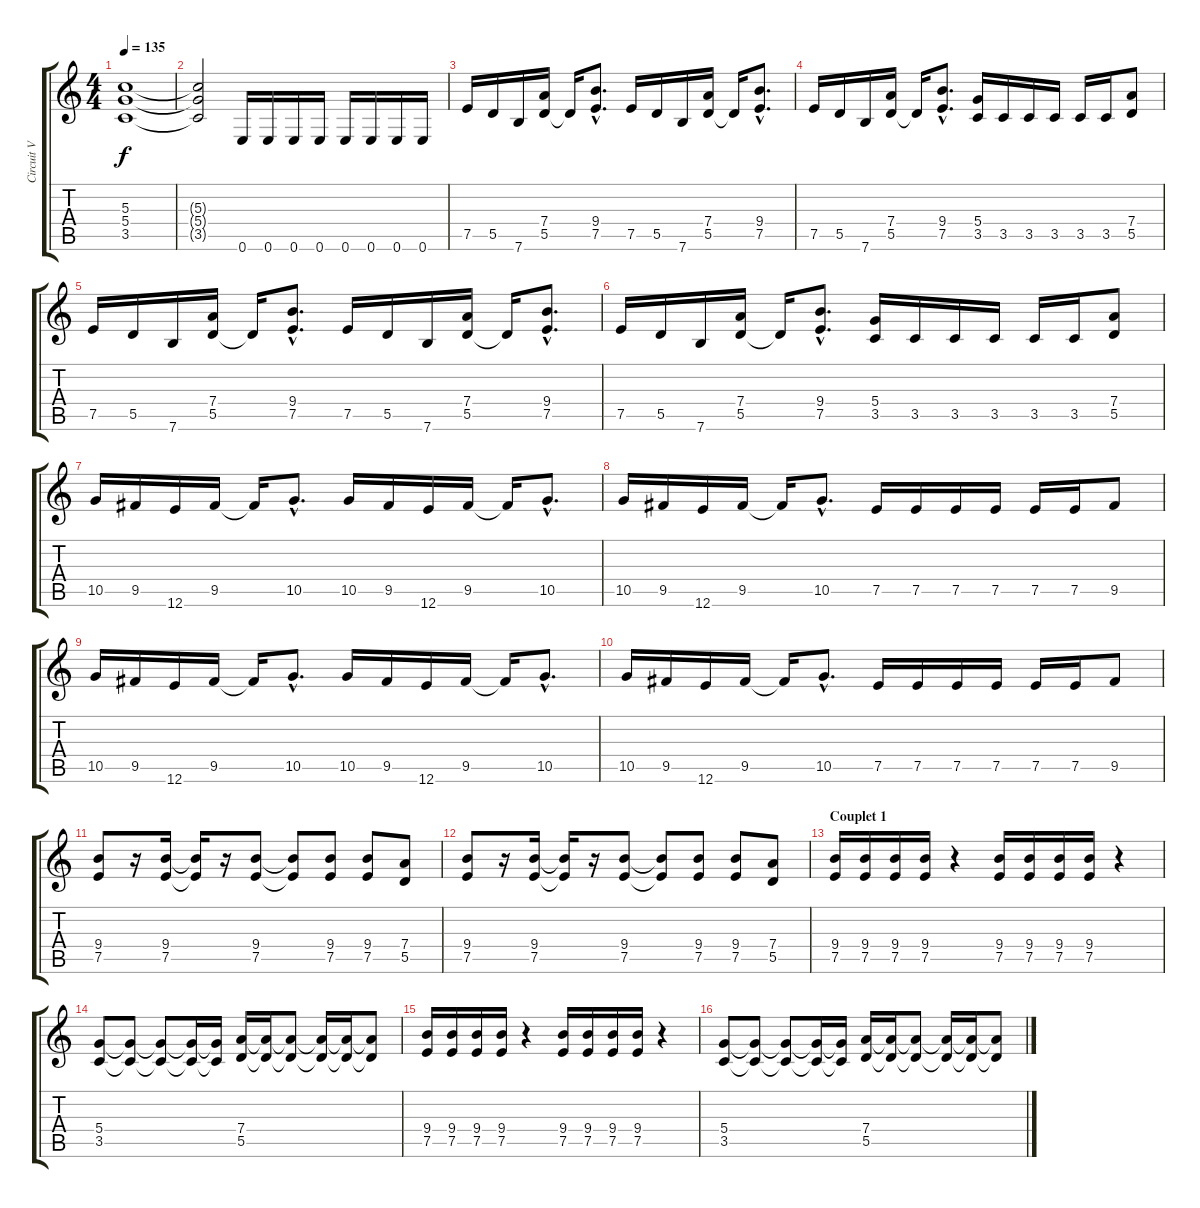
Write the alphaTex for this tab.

\track ("Circuit V Panther" "Circuit V ") {instrument overdrivenguitar}
\staff {score tabs}
\tuning (E4 B3 G3 D3 A2 E2) {hide}
\ts (4 4)
\tempo 135
\clef g2
\ks c
(5.3 5.4 3.5).1{dy f instrument overdrivenguitar} |
(5.3{t} 5.4{t} 3.5{t}).2 0.6.16 0.6.16 0.6.16 0.6.16 0.6.16 0.6.16 0.6.16 0.6.16 |
7.5.16 5.5.16 7.6.16 (7.4 5.5).16 5.5{t}.16 (9.4{hac} 7.5{hac}).8{d} 7.5.16 5.5.16 7.6.16 (7.4 5.5).16 5.5{t}.16 (9.4{hac} 7.5{hac}).8{d} |
7.5.16 5.5.16 7.6.16 (7.4 5.5).16 5.5{t}.16 (9.4{hac} 7.5{hac}).8{d} (5.4 3.5).16 3.5.16 3.5.16 3.5.16 3.5.16 3.5.16 (7.4 5.5).8 |
7.5.16 5.5.16 7.6.16 (7.4 5.5).16 5.5{t}.16 (9.4{hac} 7.5{hac}).8{d} 7.5.16 5.5.16 7.6.16 (7.4 5.5).16 5.5{t}.16 (9.4{hac} 7.5{hac}).8{d} |
7.5.16 5.5.16 7.6.16 (7.4 5.5).16 5.5{t}.16 (9.4{hac} 7.5{hac}).8{d} (5.4 3.5).16 3.5.16 3.5.16 3.5.16 3.5.16 3.5.16 (7.4 5.5).8 |
10.5.16 9.5.16 12.6.16 9.5.16 9.5{t}.16 10.5{hac}.8{d} 10.5.16 9.5.16 12.6.16 9.5.16 9.5{t}.16 10.5{hac}.8{d} |
10.5.16 9.5.16 12.6.16 9.5.16 9.5{t}.16 10.5{hac}.8{d} 7.5.16 7.5.16 7.5.16 7.5.16 7.5.16 7.5.16 9.5.8 |
10.5.16 9.5.16 12.6.16 9.5.16 9.5{t}.16 10.5{hac}.8{d} 10.5.16 9.5.16 12.6.16 9.5.16 9.5{t}.16 10.5{hac}.8{d} |
10.5.16 9.5.16 12.6.16 9.5.16 9.5{t}.16 10.5{hac}.8{d} 7.5.16 7.5.16 7.5.16 7.5.16 7.5.16 7.5.16 9.5.8 |
(9.4 7.5).8 r.16 (9.4 7.5).16 (9.4{t} 7.5{t}).16 r.16 (9.4 7.5).8 (9.4{t} 7.5{t}).8 (9.4 7.5).8 (9.4 7.5).8 (7.4 5.5).8 |
(9.4 7.5).8 r.16 (9.4 7.5).16 (9.4{t} 7.5{t}).16 r.16 (9.4 7.5).8 (9.4{t} 7.5{t}).8 (9.4 7.5).8 (9.4 7.5).8 (7.4 5.5).8 |
\section ("" "Couplet 1")
(9.4 7.5).16 (9.4 7.5).16 (9.4 7.5).16 (9.4 7.5).16 r.4 (9.4 7.5).16 (9.4 7.5).16 (9.4 7.5).16 (9.4 7.5).16 r.4 |
(5.4 3.5).8 (5.4{t} 3.5{t}).8 (5.4{t} 3.5{t}).8 (5.4{t} 3.5{t}).16 (5.4{t} 3.5{t}).16 (7.4 5.5).16 (7.4{t} 5.5{t}).16 (7.4{t} 5.5{t}).8 (7.4{t} 5.5{t}).16 (7.4{t} 5.5{t}).16 (7.4{t} 5.5{t}).8 |
(9.4 7.5).16 (9.4 7.5).16 (9.4 7.5).16 (9.4 7.5).16 r.4 (9.4 7.5).16 (9.4 7.5).16 (9.4 7.5).16 (9.4 7.5).16 r.4 |
(5.4 3.5).8 (5.4{t} 3.5{t}).8 (5.4{t} 3.5{t}).8 (5.4{t} 3.5{t}).16 (5.4{t} 3.5{t}).16 (7.4 5.5).16 (7.4{t} 5.5{t}).16 (7.4{t} 5.5{t}).8 (7.4{t} 5.5{t}).16 (7.4{t} 5.5{t}).16 (7.4{t} 5.5{t}).8
